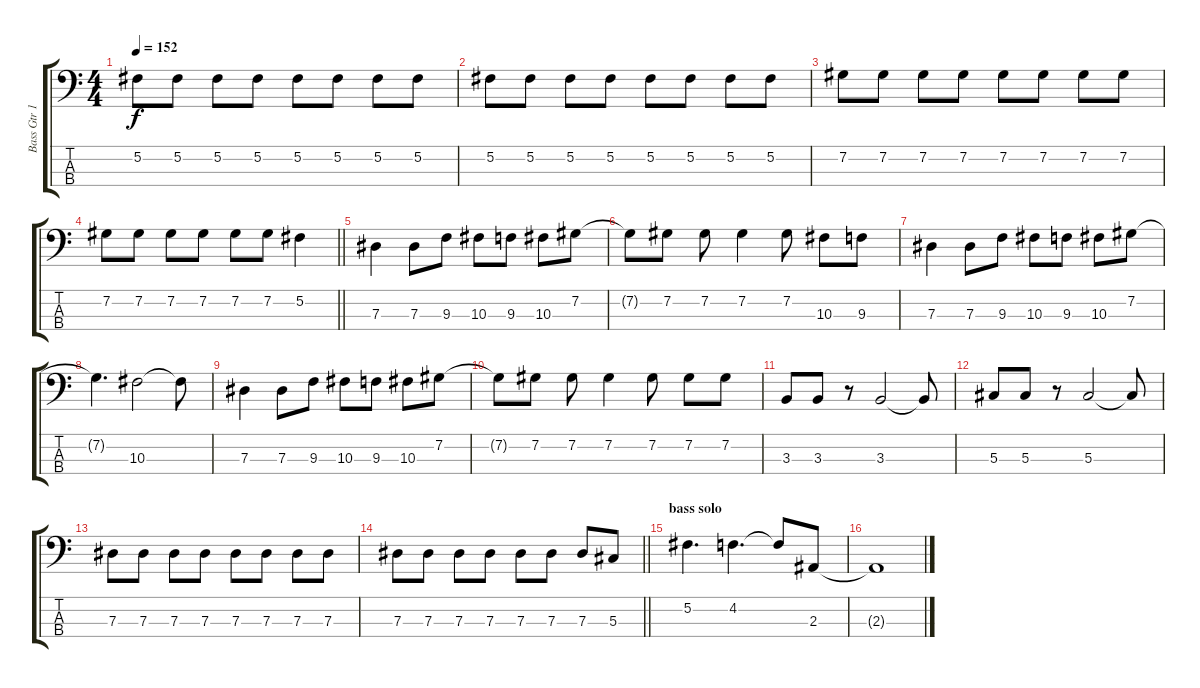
\track ("Bass Gtr 1" "Bass Gtr 1") {instrument distortionguitar}
\staff {score tabs}
\tuning (Gb2 Db2 Ab1 Eb1) {hide}
\ts (4 4)
\tempo 152
\clef f4
\ks c
5.2.8{dy f} 5.2.8 5.2.8 5.2.8 5.2.8 5.2.8 5.2.8 5.2.8 |
5.2.8 5.2.8 5.2.8 5.2.8 5.2.8 5.2.8 5.2.8 5.2.8 |
7.2.8 7.2.8 7.2.8 7.2.8 7.2.8 7.2.8 7.2.8 7.2.8 |
\barLineRight lightlight
7.2.8 7.2.8 7.2.8 7.2.8 7.2.8 7.2.8 5.2.4 |
7.3.4 7.3.8 9.3.8 10.3.8 9.3.8 10.3.8 7.2.8 |
7.2{t}.8 7.2.8 7.2.8 7.2.4 7.2.8 10.3.8 9.3.8 |
7.3.4 7.3.8 9.3.8 10.3.8 9.3.8 10.3.8 7.2.8 |
7.2{t}.4{d} 10.3.2 10.3{t}.8 |
7.3.4 7.3.8 9.3.8 10.3.8 9.3.8 10.3.8 7.2.8 |
7.2{t}.8 7.2.8 7.2.8 7.2.4 7.2.8 7.2.8 7.2.8 |
3.3.8 3.3.8 r.8 3.3.2 3.3{t}.8 |
5.3.8 5.3.8 r.8 5.3.2 5.3{t}.8 |
7.3.8 7.3.8 7.3.8 7.3.8 7.3.8 7.3.8 7.3.8 7.3.8 |
\barLineRight lightlight
7.3.8 7.3.8 7.3.8 7.3.8 7.3.8 7.3.8 7.3.8 5.3.8 |
\section ("" "bass solo")
5.2.4{d} 4.2.4{d} 4.2{t}.8 2.3.8 |
2.3{t}.1
